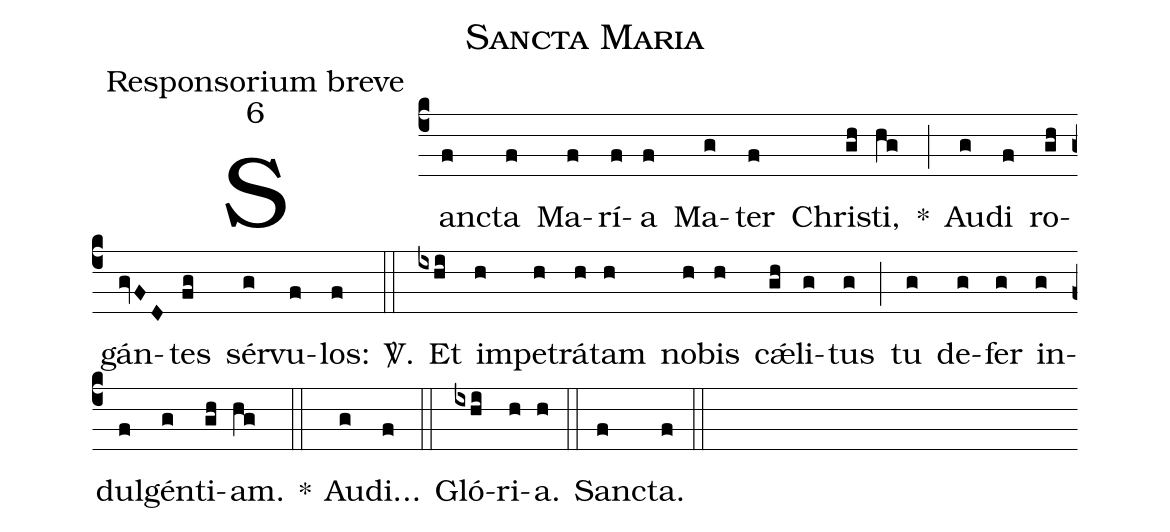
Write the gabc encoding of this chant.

name:Sancta Maria;
office-part:Responsorium breve;
mode:6;
%%
(c4) San(f)cta(f) Ma(f)rí(f)a(f) Ma(g)ter(f) Chri(gh)sti,(hg) *(;) Au(g)di(f) ro(gh)gán(gvFD)tes(fg) sér(g)vu(f)los:(f) <sp>V/</sp>.(::) Et(ixhi) im(h)pe(h)trá(h)tam(h) no(h)bis(h) c<sp>'ae</sp>(gh)li(g)tus(g) (;) tu(g) de(g)fer(g) in(g)dul(f)gén(g)ti(gh)am.(hg) *(::) Au(g)di...(f) (::) Gló(ixhi)ri(h)a.(h) (::) San(f)cta.(f) (::)
